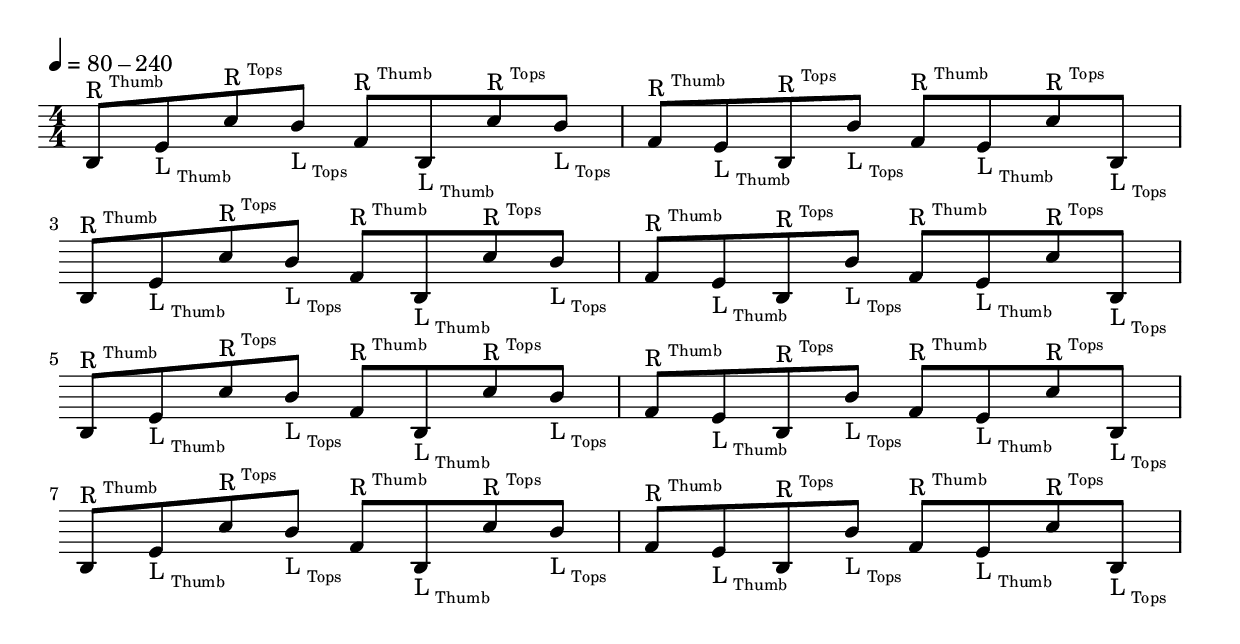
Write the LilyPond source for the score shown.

\version "2.24.1"
\include "../global.ly"

\layout {
  indent = -3.5
}

\relative {
  \defaultScoreSettings
  \tempo 4 = 80 - 240
  \time 4/4

  \repeat unfold 4 { 
    b8^\RThumbTop   e_\LThumbBtm  c'^\RTopsTop   b_\LTopsBtm 
    f8^\RThumbTop  b,_\LThumbBtm  c'^\RTopsTop   b_\LTopsBtm 
    f8^\RThumbTop   e_\LThumbBtm   b^\RTopsTop  b'_\LTopsBtm 
    f8^\RThumbTop   e_\LThumbBtm  c'^\RTopsTop  b,_\LTopsBtm 
    \break
  }
}